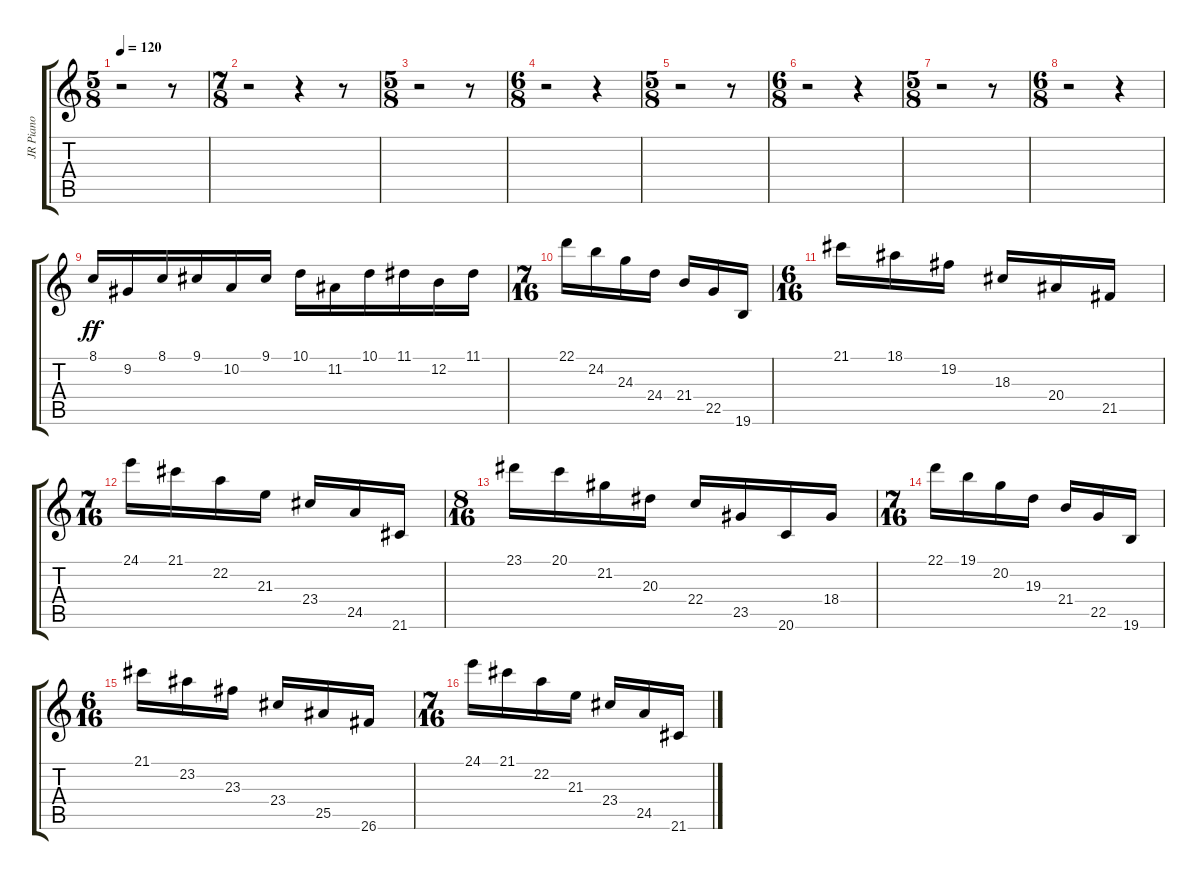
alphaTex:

\track ("JR Piano" "JR Piano") {instrument acousticgrandpiano}
\staff {score tabs}
\tuning (E4 B3 G3 D3 A2 E2) {hide}
\ts (5 8)
\tempo 120
\clef g2
\ks c
r.2{dy ff} r.8 |
\ts (7 8)
r.2 r.4 r.8 |
\ts (5 8)
r.2 r.8 |
\ts (6 8)
r.2 r.4 |
\ts (5 8)
r.2 r.8 |
\ts (6 8)
r.2 r.4 |
\ts (5 8)
r.2 r.8 |
\ts (6 8)
r.2 r.4 |
8.1.16{volume 13 instrument fx1rain} 9.2.16 8.1.16 9.1.16 10.2.16 9.1.16 10.1.16 11.2.16 10.1.16 11.1.16 12.2.16 11.1.16 |
\ts (7 16)
22.1.16 24.2.16 24.3.16 24.4.16 21.4.16 22.5.16 19.6.16 |
\ts (6 16)
21.1.16 18.1.16 19.2.16 18.3.16 20.4.16 21.5.16 |
\ts (7 16)
24.1.16 21.1.16 22.2.16 21.3.16 23.4.16 24.5.16 21.6.16 |
\ts (8 16)
23.1.16 20.1.16 21.2.16 20.3.16 22.4.16 23.5.16 20.6.16 18.4.16 |
\ts (7 16)
22.1.16 19.1.16 20.2.16 19.3.16 21.4.16 22.5.16 19.6.16 |
\ts (6 16)
21.1.16 23.2.16 23.3.16 23.4.16 25.5.16 26.6.16 |
\ts (7 16)
24.1.16 21.1.16 22.2.16 21.3.16 23.4.16 24.5.16 21.6.16
